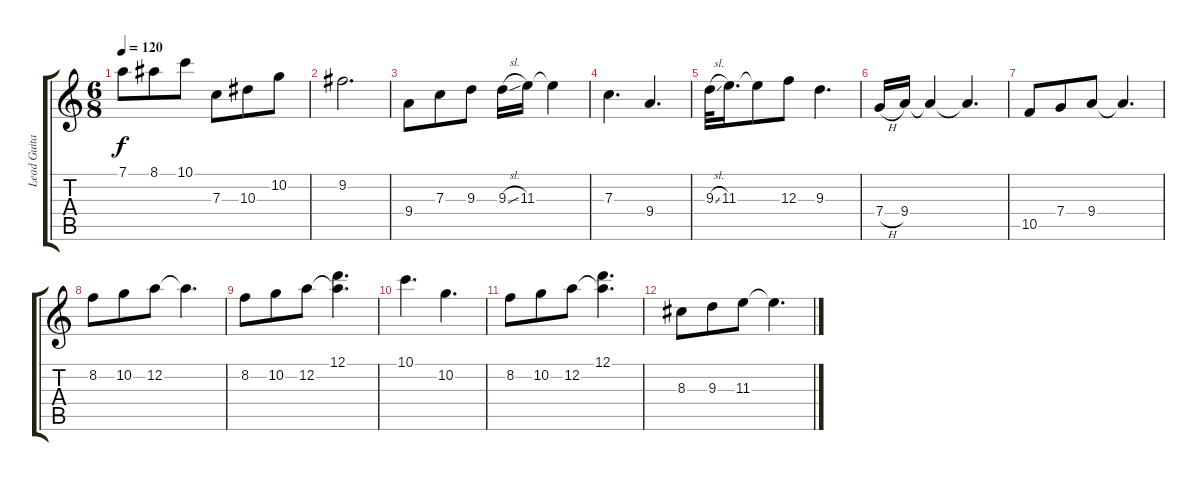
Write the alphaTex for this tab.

\track ("Lead Guitar 2" "Lead Guita") {instrument distortionguitar}
\staff {score tabs}
\tuning (D4 A3 F3 C3 G2 C2) {hide}
\ts (6 8)
\tempo 120
\clef g2
\ks c
7.1.8{dy f} 8.1.8 10.1.8 7.3.8 10.3.8 10.2.8 |
9.2.2{d} |
9.4.8{volume 5} 7.3.8 9.3.8 9.3{sl}.16 11.3.16 11.3{t}.4 |
7.3.4{d} 9.4.4{d} |
9.3{sl}.32 11.3.16{d} 11.3{t}.8 12.3.8 9.3.4{d} |
7.4{h}.16 9.4.16 9.4{t}.4 9.4{t}.4{d} |
10.5.8 7.4.8 9.4.8 9.4{t}.4{d} |
8.2.8{volume 0} 10.2.8 12.2.8 12.2{t}.4{d} |
8.2.8 10.2.8 12.2.8 (12.1 12.2{t}).4{d} |
10.1.4{d} 10.2.4{d} |
8.2.8 10.2.8 12.2.8 (12.1 12.2{t}).4{d} |
8.3.8 9.3.8 11.3.8 11.3{t}.4{d}
